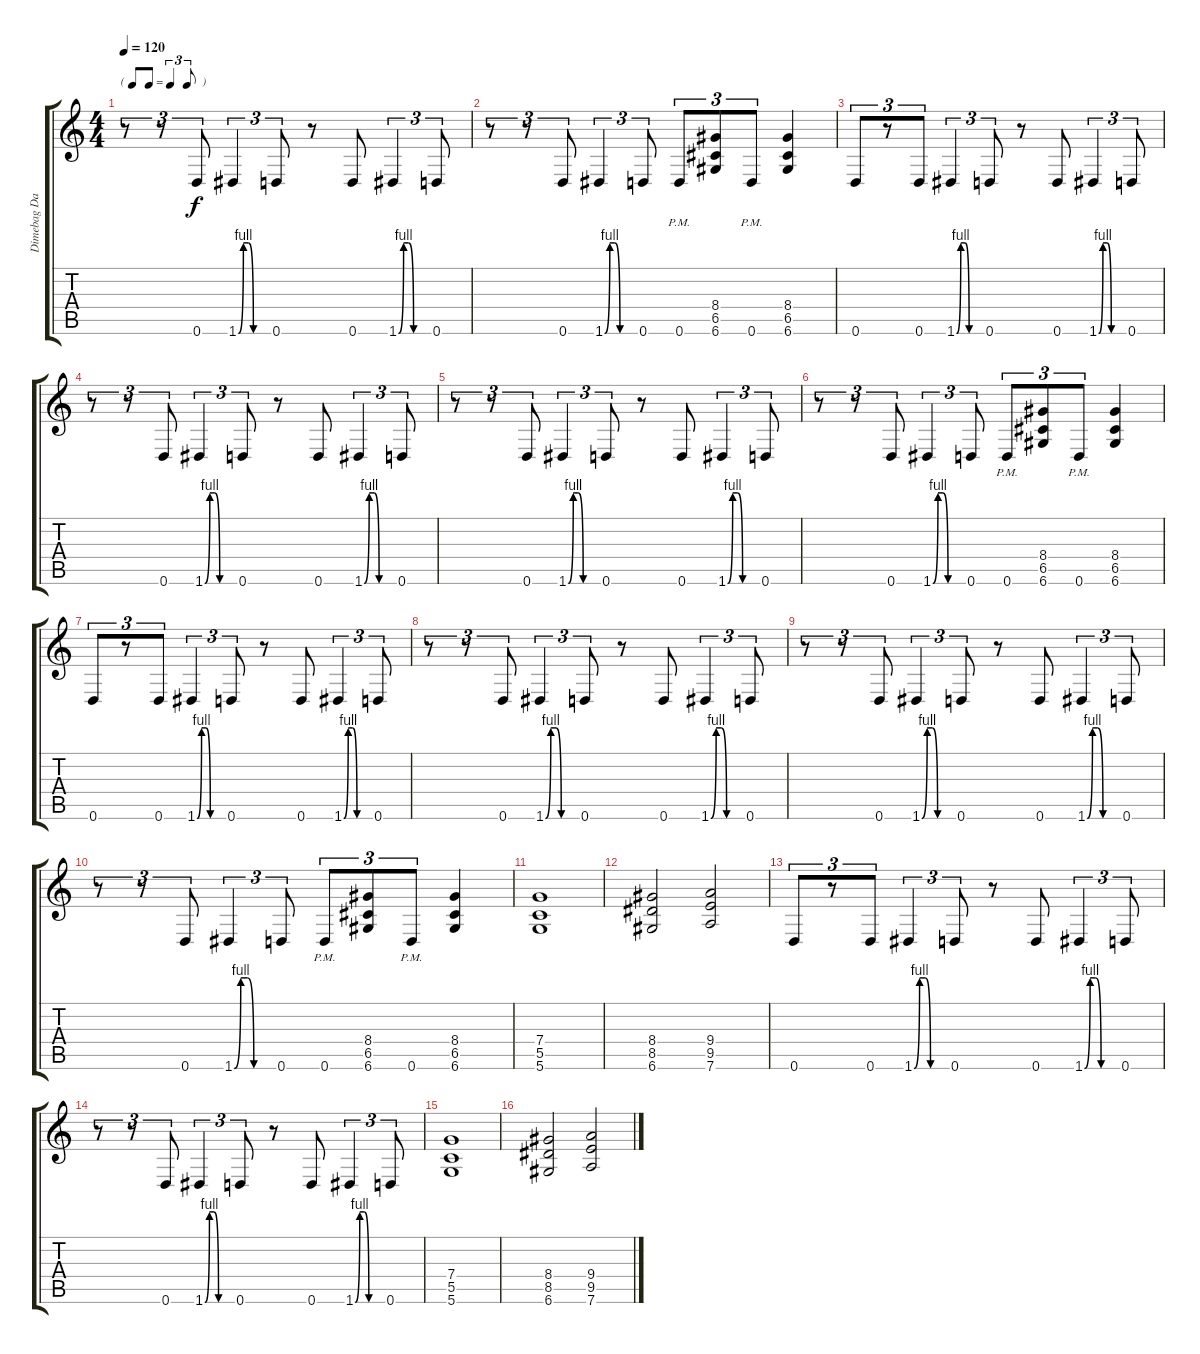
\track ("Dimebag Darrell (Disto Gtr)" "Dimebag Da") {instrument distortionguitar}
\staff {score tabs}
\tuning (D4 A3 F3 C3 G2 D2) {hide}
\ts (4 4)
\tf triplet8th
\tempo 120
\clef g2
\ks c
r.8{tu (3 2) dy f} r.8{tu (3 2)} 0.6.8{tu (3 2)} 1.6{be (custom 0 0 10 4 20 4 30 0 60 0)}.4{tu (3 2)} 0.6.8{tu (3 2)} r.8 0.6.8 1.6{be (custom 0 0 10 4 20 4 30 0 60 0)}.4{tu (3 2)} 0.6.8{tu (3 2)} |
r.8{tu (3 2)} r.8{tu (3 2)} 0.6.8{tu (3 2)} 1.6{be (custom 0 0 10 4 20 4 30 0 60 0)}.4{tu (3 2)} 0.6.8{tu (3 2)} 0.6{pm}.8{tu (3 2)} (8.4 6.5 6.6).8{tu (3 2)} 0.6{pm}.8{tu (3 2)} (8.4 6.5 6.6).4 |
0.6.8{tu (3 2)} r.8{tu (3 2)} 0.6.8{tu (3 2)} 1.6{be (custom 0 0 10 4 20 4 30 0 60 0)}.4{tu (3 2)} 0.6.8{tu (3 2)} r.8 0.6.8 1.6{be (custom 0 0 10 4 20 4 30 0 60 0)}.4{tu (3 2)} 0.6.8{tu (3 2)} |
r.8{tu (3 2)} r.8{tu (3 2)} 0.6.8{tu (3 2)} 1.6{be (custom 0 0 10 4 20 4 30 0 60 0)}.4{tu (3 2)} 0.6.8{tu (3 2)} r.8 0.6.8 1.6{be (custom 0 0 10 4 20 4 30 0 60 0)}.4{tu (3 2)} 0.6.8{tu (3 2)} |
r.8{tu (3 2)} r.8{tu (3 2)} 0.6.8{tu (3 2)} 1.6{be (custom 0 0 10 4 20 4 30 0 60 0)}.4{tu (3 2)} 0.6.8{tu (3 2)} r.8 0.6.8 1.6{be (custom 0 0 10 4 20 4 30 0 60 0)}.4{tu (3 2)} 0.6.8{tu (3 2)} |
r.8{tu (3 2)} r.8{tu (3 2)} 0.6.8{tu (3 2)} 1.6{be (custom 0 0 10 4 20 4 30 0 60 0)}.4{tu (3 2)} 0.6.8{tu (3 2)} 0.6{pm}.8{tu (3 2)} (8.4 6.5 6.6).8{tu (3 2)} 0.6{pm}.8{tu (3 2)} (8.4 6.5 6.6).4 |
0.6.8{tu (3 2)} r.8{tu (3 2)} 0.6.8{tu (3 2)} 1.6{be (custom 0 0 10 4 20 4 30 0 60 0)}.4{tu (3 2)} 0.6.8{tu (3 2)} r.8 0.6.8 1.6{be (custom 0 0 10 4 20 4 30 0 60 0)}.4{tu (3 2)} 0.6.8{tu (3 2)} |
r.8{tu (3 2)} r.8{tu (3 2)} 0.6.8{tu (3 2)} 1.6{be (custom 0 0 10 4 20 4 30 0 60 0)}.4{tu (3 2)} 0.6.8{tu (3 2)} r.8 0.6.8 1.6{be (custom 0 0 10 4 20 4 30 0 60 0)}.4{tu (3 2)} 0.6.8{tu (3 2)} |
r.8{tu (3 2)} r.8{tu (3 2)} 0.6.8{tu (3 2)} 1.6{be (custom 0 0 10 4 20 4 30 0 60 0)}.4{tu (3 2)} 0.6.8{tu (3 2)} r.8 0.6.8 1.6{be (custom 0 0 10 4 20 4 30 0 60 0)}.4{tu (3 2)} 0.6.8{tu (3 2)} |
r.8{tu (3 2)} r.8{tu (3 2)} 0.6.8{tu (3 2)} 1.6{be (custom 0 0 10 4 20 4 30 0 60 0)}.4{tu (3 2)} 0.6.8{tu (3 2)} 0.6{pm}.8{tu (3 2)} (8.4 6.5 6.6).8{tu (3 2)} 0.6{pm}.8{tu (3 2)} (8.4 6.5 6.6).4 |
(7.4 5.5 5.6).1 |
(8.4 8.5 6.6).2 (9.4 9.5 7.6).2 |
0.6.8{tu (3 2)} r.8{tu (3 2)} 0.6.8{tu (3 2)} 1.6{be (custom 0 0 10 4 20 4 30 0 60 0)}.4{tu (3 2)} 0.6.8{tu (3 2)} r.8 0.6.8 1.6{be (custom 0 0 10 4 20 4 30 0 60 0)}.4{tu (3 2)} 0.6.8{tu (3 2)} |
r.8{tu (3 2)} r.8{tu (3 2)} 0.6.8{tu (3 2)} 1.6{be (custom 0 0 10 4 20 4 30 0 60 0)}.4{tu (3 2)} 0.6.8{tu (3 2)} r.8 0.6.8 1.6{be (custom 0 0 10 4 20 4 30 0 60 0)}.4{tu (3 2)} 0.6.8{tu (3 2)} |
(7.4 5.5 5.6).1 |
(8.4 8.5 6.6).2 (9.4 9.5 7.6).2
